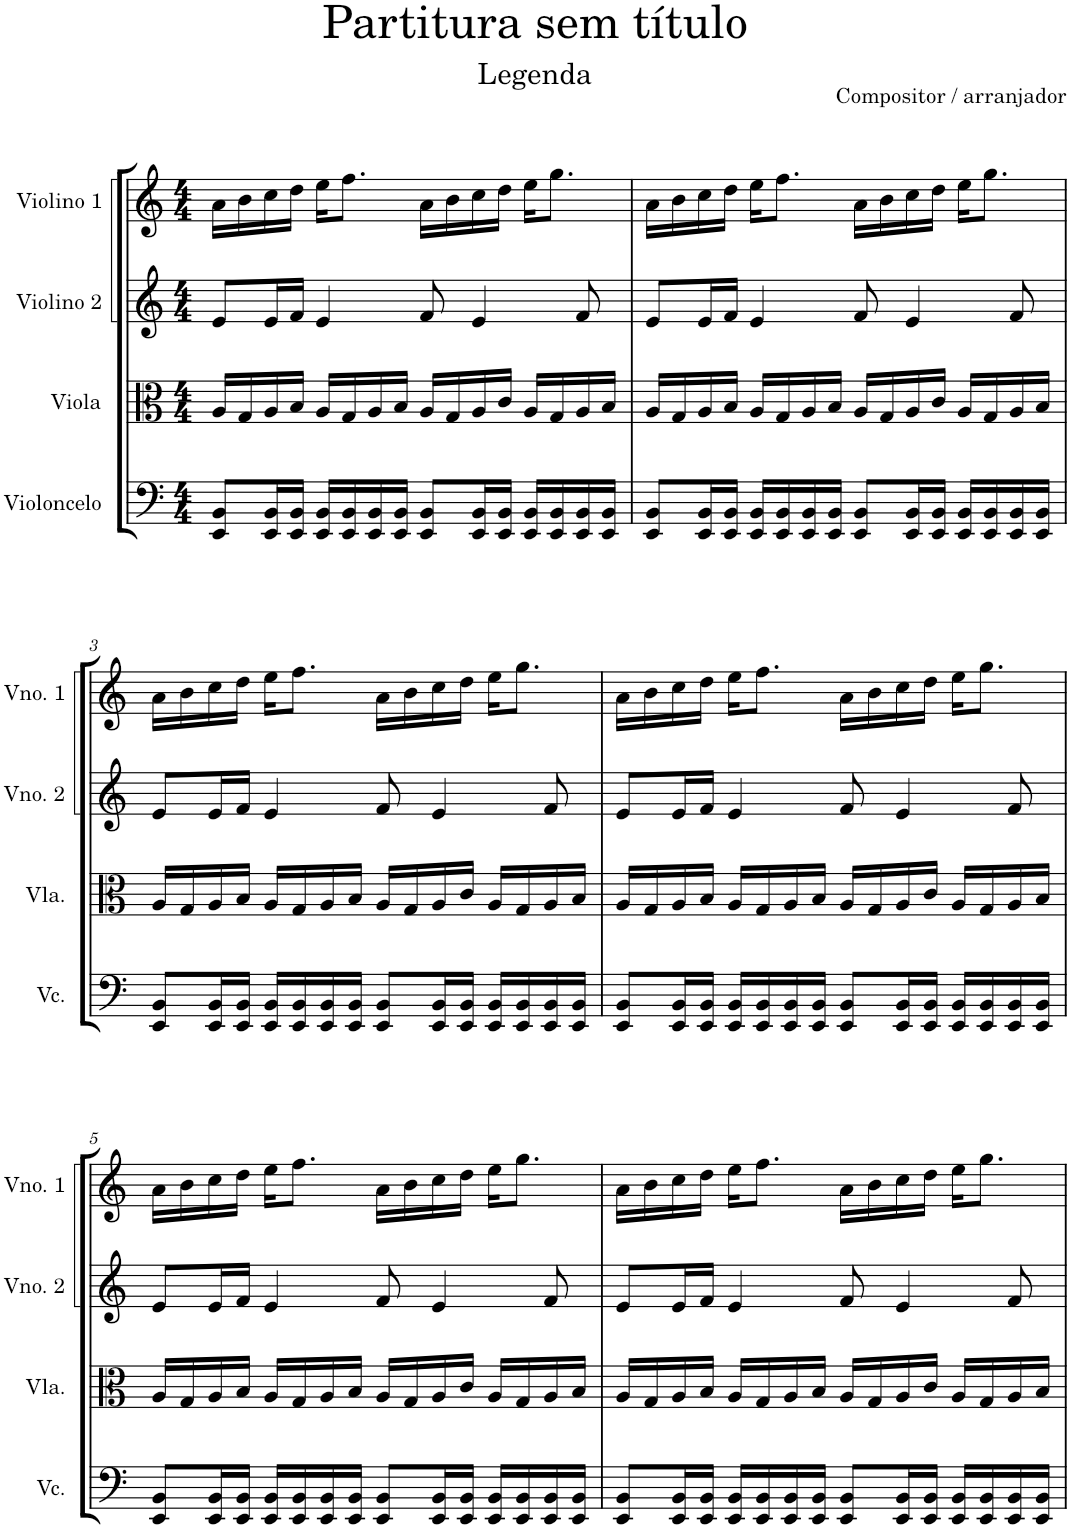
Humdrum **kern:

**kern	**kern	**kern	**kern
*part4	*part3	*part2	*part1
*staff4	*staff3	*staff2	*staff1
*I"Violoncelo	*I"Viola	*I"Violino 2	*I"Violino 1
*I'Vc.	*I'Vla.	*I'Vno. 2	*I'Vno. 1
*clefF4	*clefC3	*clefG2	*clefG2
*k[]	*k[]	*k[]	*k[]
*M4/4	*M4/4	*M4/4	*M4/4
=1	=1	=1	=1
8EE/ 8BB/L	16A/LL	8e/L	16a\LL
.	16G/	.	16b\
16EE/ 16BB/L	16A/	16e/L	16cc\
16EE/ 16BB/JJ	16B/JJ	16f/JJ	16dd\JJ
16EE/ 16BB/LL	16A/LL	4e/	16ee\KL
16EE/ 16BB/	16G/	.	8.ff\J
16EE/ 16BB/	16A/	.	.
16EE/ 16BB/JJ	16B/JJ	.	.
8EE/ 8BB/L	16A/LL	8f/	16a\LL
.	16G/	.	16b\
16EE/ 16BB/L	16A/	4e/	16cc\
16EE/ 16BB/JJ	16c/JJ	.	16dd\JJ
16EE/ 16BB/LL	16A/LL	.	16ee\KL
16EE/ 16BB/	16G/	.	8.gg\J
16EE/ 16BB/	16A/	8f/	.
16EE/ 16BB/JJ	16B/JJ	.	.
=2	=2	=2	=2
8EE/ 8BB/L	16A/LL	8e/L	16a\LL
.	16G/	.	16b\
16EE/ 16BB/L	16A/	16e/L	16cc\
16EE/ 16BB/JJ	16B/JJ	16f/JJ	16dd\JJ
16EE/ 16BB/LL	16A/LL	4e/	16ee\KL
16EE/ 16BB/	16G/	.	8.ff\J
16EE/ 16BB/	16A/	.	.
16EE/ 16BB/JJ	16B/JJ	.	.
8EE/ 8BB/L	16A/LL	8f/	16a\LL
.	16G/	.	16b\
16EE/ 16BB/L	16A/	4e/	16cc\
16EE/ 16BB/JJ	16c/JJ	.	16dd\JJ
16EE/ 16BB/LL	16A/LL	.	16ee\KL
16EE/ 16BB/	16G/	.	8.gg\J
16EE/ 16BB/	16A/	8f/	.
16EE/ 16BB/JJ	16B/JJ	.	.
!!LO:LB:g=z
=3	=3	=3	=3
8EE/ 8BB/L	16A/LL	8e/L	16a\LL
.	16G/	.	16b\
16EE/ 16BB/L	16A/	16e/L	16cc\
16EE/ 16BB/JJ	16B/JJ	16f/JJ	16dd\JJ
16EE/ 16BB/LL	16A/LL	4e/	16ee\KL
16EE/ 16BB/	16G/	.	8.ff\J
16EE/ 16BB/	16A/	.	.
16EE/ 16BB/JJ	16B/JJ	.	.
8EE/ 8BB/L	16A/LL	8f/	16a\LL
.	16G/	.	16b\
16EE/ 16BB/L	16A/	4e/	16cc\
16EE/ 16BB/JJ	16c/JJ	.	16dd\JJ
16EE/ 16BB/LL	16A/LL	.	16ee\KL
16EE/ 16BB/	16G/	.	8.gg\J
16EE/ 16BB/	16A/	8f/	.
16EE/ 16BB/JJ	16B/JJ	.	.
=4	=4	=4	=4
8EE/ 8BB/L	16A/LL	8e/L	16a\LL
.	16G/	.	16b\
16EE/ 16BB/L	16A/	16e/L	16cc\
16EE/ 16BB/JJ	16B/JJ	16f/JJ	16dd\JJ
16EE/ 16BB/LL	16A/LL	4e/	16ee\KL
16EE/ 16BB/	16G/	.	8.ff\J
16EE/ 16BB/	16A/	.	.
16EE/ 16BB/JJ	16B/JJ	.	.
8EE/ 8BB/L	16A/LL	8f/	16a\LL
.	16G/	.	16b\
16EE/ 16BB/L	16A/	4e/	16cc\
16EE/ 16BB/JJ	16c/JJ	.	16dd\JJ
16EE/ 16BB/LL	16A/LL	.	16ee\KL
16EE/ 16BB/	16G/	.	8.gg\J
16EE/ 16BB/	16A/	8f/	.
16EE/ 16BB/JJ	16B/JJ	.	.
!!LO:LB:g=z
=5	=5	=5	=5
8EE/ 8BB/L	16A/LL	8e/L	16a\LL
.	16G/	.	16b\
16EE/ 16BB/L	16A/	16e/L	16cc\
16EE/ 16BB/JJ	16B/JJ	16f/JJ	16dd\JJ
16EE/ 16BB/LL	16A/LL	4e/	16ee\KL
16EE/ 16BB/	16G/	.	8.ff\J
16EE/ 16BB/	16A/	.	.
16EE/ 16BB/JJ	16B/JJ	.	.
8EE/ 8BB/L	16A/LL	8f/	16a\LL
.	16G/	.	16b\
16EE/ 16BB/L	16A/	4e/	16cc\
16EE/ 16BB/JJ	16c/JJ	.	16dd\JJ
16EE/ 16BB/LL	16A/LL	.	16ee\KL
16EE/ 16BB/	16G/	.	8.gg\J
16EE/ 16BB/	16A/	8f/	.
16EE/ 16BB/JJ	16B/JJ	.	.
=6	=6	=6	=6
8EE/ 8BB/L	16A/LL	8e/L	16a\LL
.	16G/	.	16b\
16EE/ 16BB/L	16A/	16e/L	16cc\
16EE/ 16BB/JJ	16B/JJ	16f/JJ	16dd\JJ
16EE/ 16BB/LL	16A/LL	4e/	16ee\KL
16EE/ 16BB/	16G/	.	8.ff\J
16EE/ 16BB/	16A/	.	.
16EE/ 16BB/JJ	16B/JJ	.	.
8EE/ 8BB/L	16A/LL	8f/	16a\LL
.	16G/	.	16b\
16EE/ 16BB/L	16A/	4e/	16cc\
16EE/ 16BB/JJ	16c/JJ	.	16dd\JJ
16EE/ 16BB/LL	16A/LL	.	16ee\KL
16EE/ 16BB/	16G/	.	8.gg\J
16EE/ 16BB/	16A/	8f/	.
16EE/ 16BB/JJ	16B/JJ	.	.
=	=	=	=
*-	*-	*-	*-
